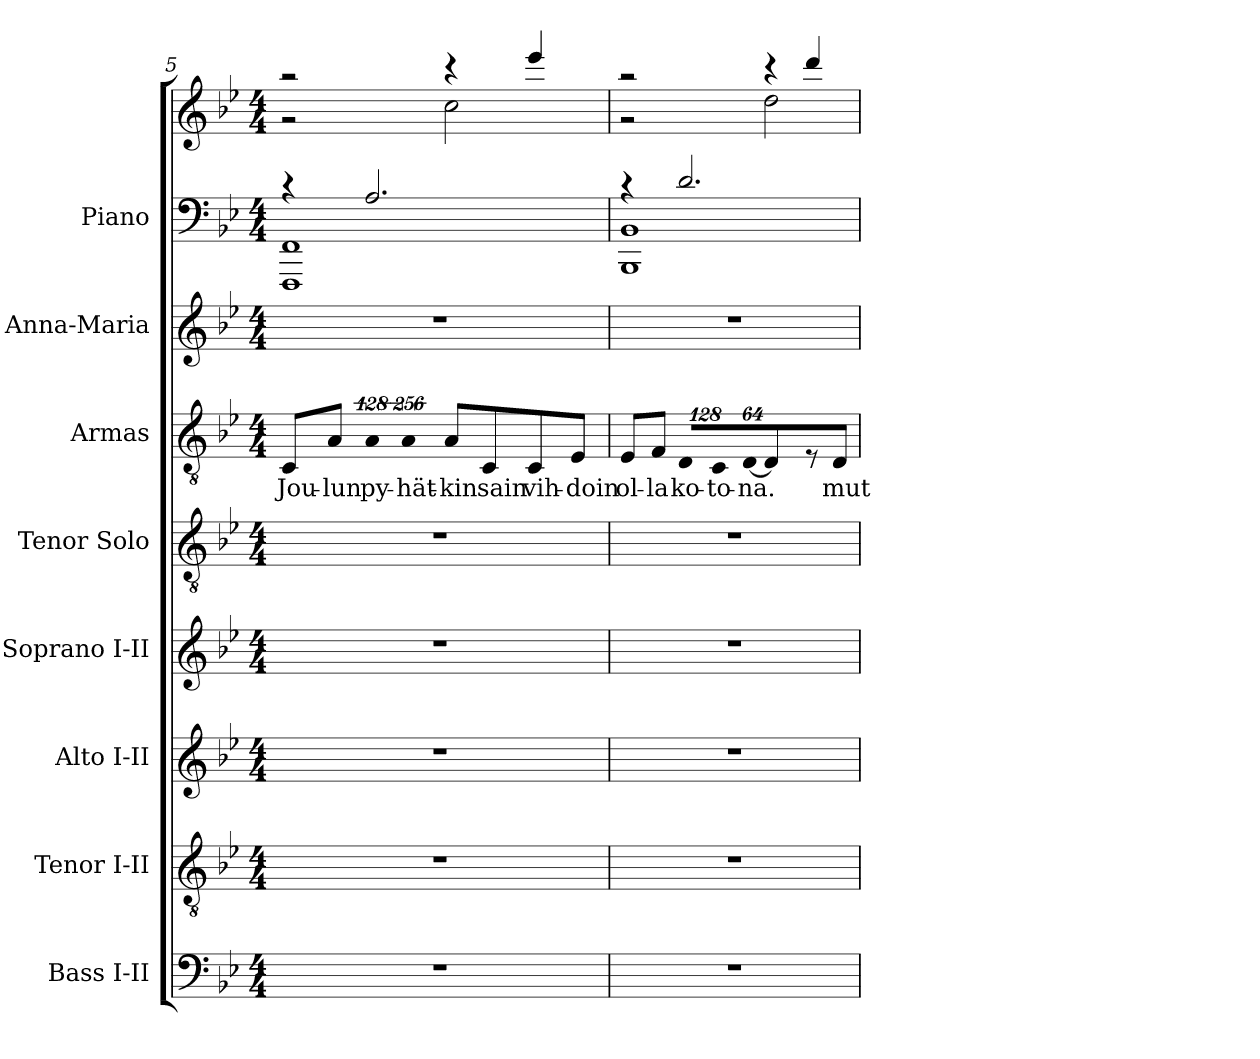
**kern	**kern	**kern	**kern	**kern	**kern	**text	**kern	**kern	**kern
*part8	*part7	*part6	*part5	*part4	*part3	*part3	*part2	*part1	*part1
*staff9	*staff8	*staff7	*staff6	*staff5	*staff4	*staff4	*staff3	*staff2	*staff1
*I"Bass I-II	*I"Tenor I-II	*I"Alto I-II	*I"Soprano I-II	*I"Tenor Solo	*I"Armas	*	*I"Anna-Maria	*I"Piano	*
*I'B.	*I'T.	*I'A.	*I'S.	*I'T. Solo	*I'Armas	*	*I'A-M	*I'Pno.	*
!!LO:LB:g=z
*clefF4	*clefGv2	*clefG2	*clefG2	*clefGv2	*clefGv2	*	*clefG2	*clefF4	*clefG2
*	*ITrd7c12	*	*	*ITrd7c12	*ITrd7c12	*	*	*	*
*k[b-e-]	*k[b-e-]	*k[b-e-]	*k[b-e-]	*k[b-e-]	*k[b-e-]	*	*k[b-e-]	*k[b-e-]	*k[b-e-]
*B-:	*B-:	*B-:	*B-:	*B-:	*B-:	*	*B-:	*B-:	*B-:
*M4/4	*M4/4	*M4/4	*M4/4	*M4/4	*M4/4	*	*M4/4	*M4/4	*M4/4
=5	=5	=5	=5	=5	=5	=5	=5	=5	=5
!	!	!	!	!	!	!LO:LY:b:color=#000000	!	!	!
*	*	*	*	*	*	*	*	*^	*^
1r	1r	1r	1r	1r	8CCi/L	Jou-	1r	4r	1FFFi 1FFi	2r	2r
!	!	!	!	!	!	!LO:LY:b:color=#000000	!	!	!	!	!
.	.	.	.	.	8AAi/J	-lun	.	.	.	.	.
!	!	!	!	!	!LO:N:vis=8	!	!	!	!	!	!
!	!	!	!	!	!	!LO:LY:b:color=#000000	!	!	!	!	!
.	.	.	.	.	1024%85AAi/	py-	.	2.Ai/	.	.	.
!	!	!	!	!	!LO:N:vis=4	!	!	!	!	!	!
!	!	!	!	!	!	!LO:LY:b:color=#000000	!	!	!	!	!
.	.	.	.	.	1024%171AAi/	-hät-	.	.	.	.	.
!	!	!	!	!	!	!LO:LY:b:color=#000000	!	!	!	!	!
.	.	.	.	.	8AAi/L	-kin	.	.	.	4r	2cci\
!	!	!	!	!	!	!LO:LY:b:color=#000000	!	!	!	!	!
.	.	.	.	.	8CCi/	sain	.	.	.	.	.
!	!	!	!	!	!	!LO:LY:b:color=#000000	!	!	!	!	!
.	.	.	.	.	8CCi/	vih-	.	.	.	4eee-i/	.
!	!	!	!	!	!	!LO:LY:b:color=#000000	!	!	!	!	!
.	.	.	.	.	8EE-i/J	-doin	.	.	.	.	.
=6	=6	=6	=6	=6	=6	=6	=6	=6	=6	=6	=6
!	!	!	!	!	!	!LO:LY:b:color=#000000	!	!	!	!	!
1r	1r	1r	1r	1r	8EE-i/L	ol-	1r	4r	1BBB-i 1BB-i	2r	2r
!	!	!	!	!	!	!LO:LY:b:color=#000000	!	!	!	!	!
.	.	.	.	.	8FFi/J	-la	.	.	.	.	.
*	*	*	*	*	*Xbrackettup	*	*	*	*	*	*
!	!	!	!	!	!LO:N:vis=8	!	!	!	!	!	!
!	!	!	!	!	!	!LO:LY:b:color=#000000	!	!	!	!	!
.	.	.	.	.	1024%85DDi/L	ko-	.	2.di/	.	.	.
!	!	!	!	!	!LO:N:vis=8	!	!	!	!	!	!
!	!	!	!	!	!	!LO:LY:b:color=#000000	!	!	!	!	!
.	.	.	.	.	1024%85CCi/	-to-	.	.	.	.	.
!	!	!	!	!	!LO:N:vis=8	!	!	!	!	!	!
!	!	!	!	!	!	!LO:LY:b:color=#000000	!	!	!	!	!
.	.	.	.	.	[<512%43DDi/J	-na.	.	.	.	.	.
.	.	.	.	.	4DDi/]	.	.	.	.	4r	2ddi\
.	.	.	.	.	8r	.	.	.	.	4dddi/	.
!	!	!	!	!	!	!LO:LY:b:color=#000000	!	!	!	!	!
.	.	.	.	.	8DDi/	mut	.	.	.	.	.
*	*	*	*	*	*	*	*	*v	*v	*	*
*	*	*	*	*	*	*	*	*	*v	*v
=	=	=	=	=	=	=	=	=	=
*-	*-	*-	*-	*-	*-	*-	*-	*-	*-
